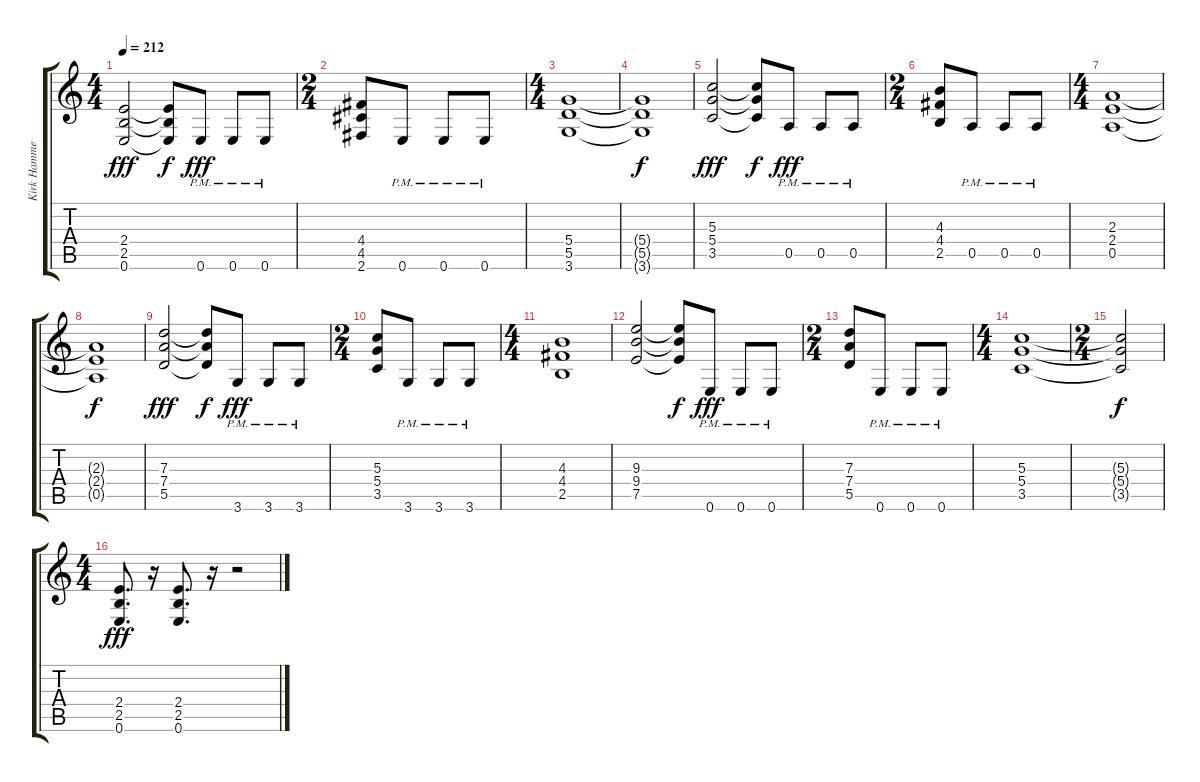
\track ("Kirk Hammett" "Kirk Hamme") {instrument distortionguitar}
\staff {score tabs}
\tuning (E4 B3 G3 D3 A2 E2) {hide}
\ts (4 4)
\tempo 212
\clef g2
\ks c
(2.4 2.5 0.6).2{dy fff} (2.4{t} 2.5{t} 0.6{t}).8{dy f} 0.6{pm}.8{dy fff} 0.6{pm}.8 0.6{pm}.8 |
\ts (2 4)
(4.4 4.5 2.6).8 0.6{pm}.8 0.6{pm}.8 0.6{pm}.8 |
\ts (4 4)
(5.4 5.5 3.6).1 |
(5.4{t} 5.5{t} 3.6{t}).1{dy f} |
(5.3 5.4 3.5).2{dy fff} (5.3{t} 5.4{t} 3.5{t}).8{dy f} 0.5{pm}.8{dy fff} 0.5{pm}.8 0.5{pm}.8 |
\ts (2 4)
(4.3 4.4 2.5).8 0.5{pm}.8 0.5{pm}.8 0.5{pm}.8 |
\ts (4 4)
(2.3 2.4 0.5).1 |
(2.3{t} 2.4{t} 0.5{t}).1{dy f} |
(7.3 7.4 5.5).2{dy fff} (7.3{t} 7.4{t} 5.5{t}).8{dy f} 3.6{pm}.8{dy fff} 3.6{pm}.8 3.6{pm}.8 |
\ts (2 4)
(5.3 5.4 3.5).8 3.6{pm}.8 3.6{pm}.8 3.6{pm}.8 |
\ts (4 4)
(4.3 4.4 2.5).1 |
(9.3 9.4 7.5).2 (9.3{t} 9.4{t} 7.5{t}).8{dy f} 0.6{pm}.8{dy fff} 0.6{pm}.8 0.6{pm}.8 |
\ts (2 4)
(7.3 7.4 5.5).8 0.6{pm}.8 0.6{pm}.8 0.6{pm}.8 |
\ts (4 4)
(5.3 5.4 3.5).1 |
\ts (2 4)
(5.3{t} 5.4{t} 3.5{t}).2{dy f} |
\ts (4 4)
(2.4 2.5 0.6).8{d dy fff} r.16 (2.4 2.5 0.6).8{d} r.16 r.2
